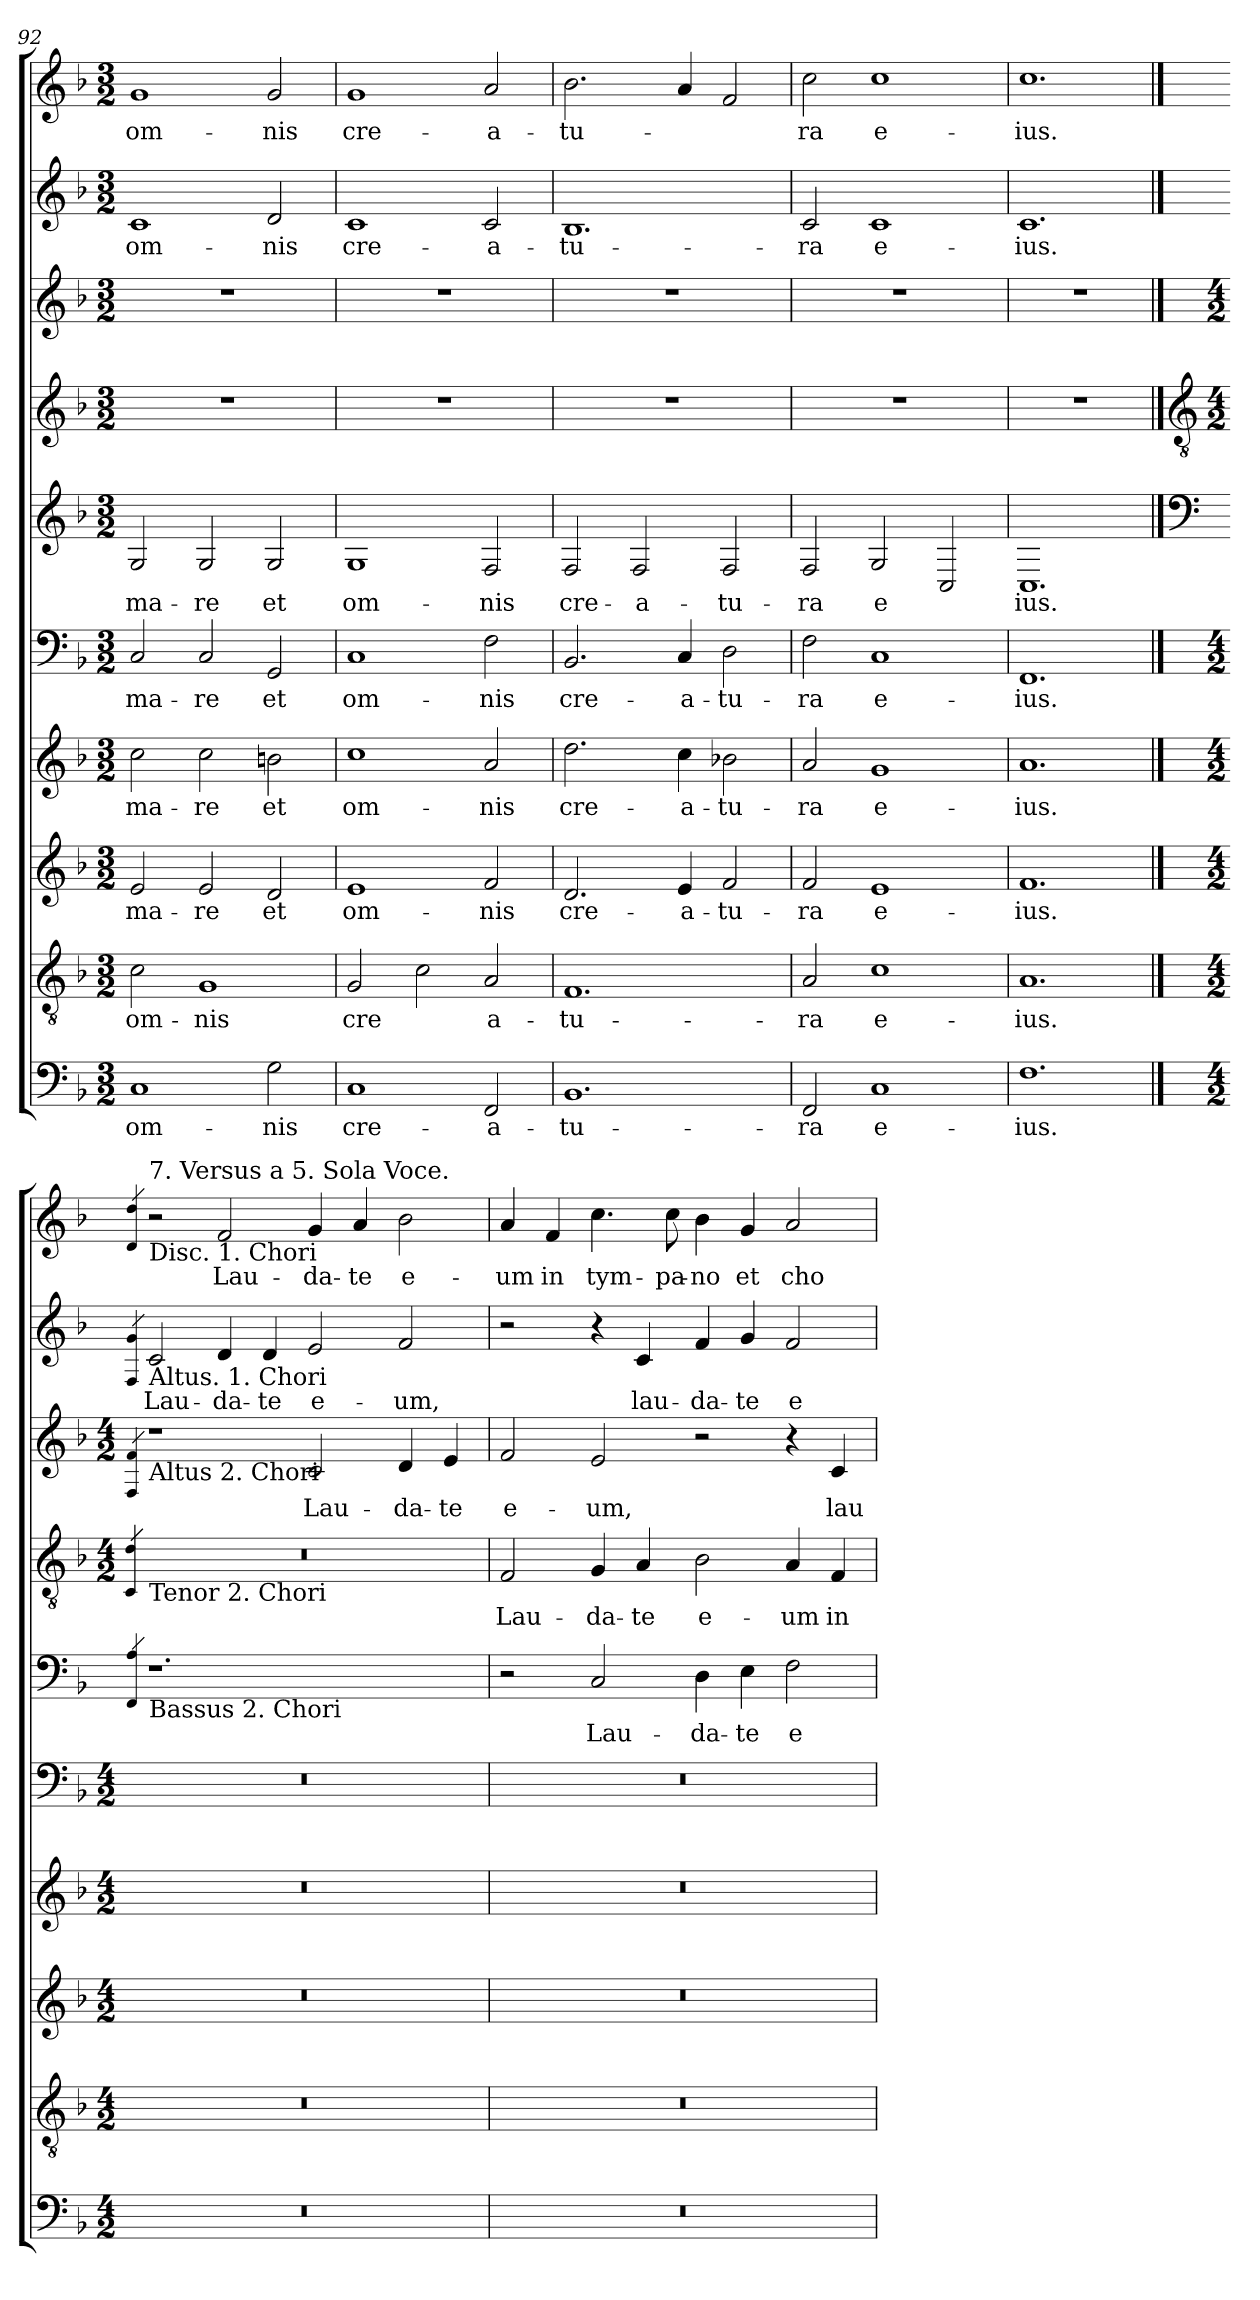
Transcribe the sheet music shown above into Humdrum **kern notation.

**kern	**text	**kern	**text	**kern	**text	**kern	**text	**kern	**text	**kern	**text	**kern	**text	**kern	**text	**kern	**text	**kern	**text
*part10	*part10	*part9	*part9	*part8	*part8	*part7	*part7	*part6	*part6	*part5	*part5	*part4	*part4	*part3	*part3	*part2	*part2	*part1	*part1
*staff10	*staff10	*staff9	*staff9	*staff8	*staff8	*staff7	*staff7	*staff6	*staff6	*staff5	*staff5	*staff4	*staff4	*staff3	*staff3	*staff2	*staff2	*staff1	*staff1
*clefF4	*	*clefGv2	*	*clefG2	*	*clefG2	*	*clefF4	*	*clefG2	*	*clefG2	*	*clefG2	*	*clefG2	*	*clefG2	*
*k[b-]	*	*k[b-]	*	*k[b-]	*	*k[b-]	*	*k[b-]	*	*k[b-]	*	*k[b-]	*	*k[b-]	*	*k[b-]	*	*k[b-]	*
*F:	*	*F:	*	*F:	*	*F:	*	*F:	*	*F:	*	*F:	*	*F:	*	*F:	*	*F:	*
*M3/2	*	*M3/2	*	*M3/2	*	*M3/2	*	*M3/2	*	*M3/2	*	*M3/2	*	*M3/2	*	*M3/2	*	*M3/2	*
=92	=92	=92	=92	=92	=92	=92	=92	=92	=92	=92	=92	=92	=92	=92	=92	=92	=92	=92	=92
!	!LO:LY:b	!	!LO:LY:b	!	!LO:LY:b	!	!LO:LY:b	!	!LO:LY:b	!	!LO:LY:b	!	!	!	!	!	!LO:LY:b	!	!LO:LY:b
1C	om-	2c\	om-	2e/	ma-	2cc\	ma-	2C/	ma-	2G/	ma-	1.r	.	1.r	.	1c	om-	1g	om-
!	!	!	!LO:LY:b	!	!LO:LY:b	!	!LO:LY:b	!	!LO:LY:b	!	!LO:LY:b	!	!	!	!	!	!	!	!
.	.	1G	-nis	2e/	-re	2cc\	-re	2C/	-re	2G/	-re	.	.	.	.	.	.	.	.
!	!LO:LY:b	!	!	!	!LO:LY:b	!	!LO:LY:b	!	!LO:LY:b	!	!LO:LY:b	!	!	!	!	!	!LO:LY:b	!	!LO:LY:b
2G\	-nis	.	.	2d/	et	2bn\	et	2GG/	et	2G/	et	.	.	.	.	2d/	-nis	2g/	-nis
=93	=93	=93	=93	=93	=93	=93	=93	=93	=93	=93	=93	=93	=93	=93	=93	=93	=93	=93	=93
!	!LO:LY:b	!	!LO:LY:b	!	!LO:LY:b	!	!LO:LY:b	!	!LO:LY:b	!	!LO:LY:b	!	!	!	!	!	!LO:LY:b	!	!LO:LY:b
1C	cre-	2G/	cre	1e	om-	1cc	om-	1C	om-	1G	om-	1.r	.	1.r	.	1c	cre-	1g	cre-
!	!	!	!LO:LY:b	!	!	!	!	!	!	!	!	!	!	!	!	!	!	!	!
.	.	2c\	­	.	.	.	.	.	.	.	.	.	.	.	.	.	.	.	.
!	!LO:LY:b	!	!LO:LY:b	!	!LO:LY:b	!	!LO:LY:b	!	!LO:LY:b	!	!LO:LY:b	!	!	!	!	!	!LO:LY:b	!	!LO:LY:b
2FF/	-a-	2A/	a-	2f/	-nis	2a/	-nis	2F\	-nis	2F/	-nis	.	.	.	.	2c/	-a-	2a/	-a-
=94	=94	=94	=94	=94	=94	=94	=94	=94	=94	=94	=94	=94	=94	=94	=94	=94	=94	=94	=94
!	!LO:LY:b	!	!LO:LY:b	!	!LO:LY:b	!	!LO:LY:b	!	!LO:LY:b	!	!LO:LY:b	!	!	!	!	!	!LO:LY:b	!	!LO:LY:b
1.BB-	-tu-	1.F	-tu-	2.d/	cre-	2.dd\	cre-	2.BB-/	cre-	2F/	cre-	1.r	.	1.r	.	1.B-	-tu-	2.b-\	-tu-
!	!	!	!	!	!	!	!	!	!	!	!LO:LY:b	!	!	!	!	!	!	!	!
.	.	.	.	.	.	.	.	.	.	2F/	-a-	.	.	.	.	.	.	.	.
!	!	!	!	!	!LO:LY:b	!	!LO:LY:b	!	!LO:LY:b	!	!	!	!	!	!	!	!	!	!
.	.	.	.	4e/	-a-	4cc\	-a-	4C/	-a-	.	.	.	.	.	.	.	.	4a/	.
!	!	!	!	!	!LO:LY:b	!	!LO:LY:b	!	!LO:LY:b	!	!LO:LY:b	!	!	!	!	!	!	!	!LO:LY:b
.	.	.	.	2f/	-tu-	2b-X\	-tu-	2D\	-tu-	2F/	-tu-	.	.	.	.	.	.	2f/	-­
=95	=95	=95	=95	=95	=95	=95	=95	=95	=95	=95	=95	=95	=95	=95	=95	=95	=95	=95	=95
!	!LO:LY:b	!	!LO:LY:b	!	!LO:LY:b	!	!LO:LY:b	!	!LO:LY:b	!	!LO:LY:b	!	!	!	!	!	!LO:LY:b	!	!LO:LY:b
2FF/	-ra	2A/	-ra	2f/	-ra	2a/	-ra	2F\	-ra	2F/	-ra	1.r	.	1.r	.	2c/	-ra	2cc\	ra
!	!LO:LY:b	!	!LO:LY:b	!	!LO:LY:b	!	!LO:LY:b	!	!LO:LY:b	!	!LO:LY:b	!	!	!	!	!	!LO:LY:b	!	!LO:LY:b
1C	e-	1c	e-	1e	e-	1g	e-	1C	e-	2G/	e	.	.	.	.	1c	e-	1cc	e-
!	!	!	!	!	!	!	!	!	!	!	!LO:LY:b	!	!	!	!	!	!	!	!
.	.	.	.	.	.	.	.	.	.	2C/	­	.	.	.	.	.	.	.	.
=96	=96	=96	=96	=96	=96	=96	=96	=96	=96	=96	=96	=96	=96	=96	=96	=96	=96	=96	=96
!	!LO:LY:b	!	!LO:LY:b	!	!LO:LY:b	!	!LO:LY:b	!	!LO:LY:b	!	!LO:LY:b	!	!	!	!	!	!LO:LY:b	!	!LO:LY:b
1.F	-ius.	1.A	-ius.	1.f	-ius.	1.a	-ius.	1.FF	-ius.	1.C	ius.	1.r	.	1.r	.	1.c	-ius.	1.cc	-ius.
!!LO:LB:g=z
==97	==97	==97	==97	==97	==97	==97	==97	==97	==97	==97	==97	==97	==97	==97	==97	==97	==97	==97	==97
*	*	*	*	*	*	*	*	*	*	*clefF4	*	*clefGv2	*	*	*	*	*	*	*
*M4/2	*	*M4/2	*	*M4/2	*	*M4/2	*	*M4/2	*	*	*	*M4/2	*	*M4/2	*	*	*	*	*
!	!	!	!	!	!	!	!	!	!	!	!	!	!	!	!	!	!	!LO:N:n=1:head=solid	!
!	!	!	!	!	!	!	!	!	!	!	!	!	!	!	!	!LO:N:n=1:head=solid	!	!LO:N:n=2:head=solid	!
!	!	!	!	!	!	!	!	!	!	!	!	!	!	!LO:N:n=1:head=solid	!	!LO:N:n=2:head=solid	!	!	!
!	!	!	!	!	!	!	!	!	!	!	!	!LO:N:n=1:head=solid	!	!LO:N:n=2:head=solid	!	!	!	!	!
!	!	!	!	!	!	!	!	!	!	!LO:N:n=1:head=solid	!	!LO:N:n=2:head=solid	!	!	!	!	!	!	!
!	!	!	!	!	!	!	!	!	!	!LO:N:n=2:head=solid	!	!	!	!	!	!	!	!	!
.	.	.	.	.	.	.	.	.	.	4qFF/ 4qA/	.	4qC/ 4qd/	.	4qF/ 4qf/	.	4qF/ 4qg/	.	4qd/ 4qdd/	.
!	!	!	!	!	!	!	!	!	!	!	!	!	!	!	!	!	!	!LO:TX:b:t=Disc. 1. Chori	!
!	!	!	!	!	!	!	!	!	!	!	!	!	!	!	!	!	!	!LO:TX:a:t=7. Versus a 5. Sola Voce.	!
!	!	!	!	!	!	!	!	!	!	!	!	!	!	!	!	!LO:TX:b:t=Altus. 1. Chori	!	!	!
!	!	!	!	!	!	!	!	!	!	!	!	!	!	!LO:TX:b:t=Altus 2. Chori	!	!	!	!	!
!	!	!	!	!	!	!	!	!	!	!	!	!LO:TX:b:t=Tenor 2. Chori	!	!	!	!	!	!	!
!	!	!	!	!	!	!	!	!	!	!LO:TX:b:t=Bassus 2. Chori	!	!	!	!	!	!	!	!	!
!	!	!	!	!	!	!	!	!	!	!	!	!	!	!	!	!	!LO:LY:b	!	!
0r	.	0r	.	0r	.	0r	.	0r	.	1.r	.	0r	.	1r	.	2c/	Lau-	2r	.
!	!	!	!	!	!	!	!	!	!	!	!	!	!	!	!	!	!LO:LY:b	!	!LO:LY:b
.	.	.	.	.	.	.	.	.	.	.	.	.	.	.	.	4d/	-da-	2f/	Lau-
!	!	!	!	!	!	!	!	!	!	!	!	!	!	!	!	!	!LO:LY:b	!	!
.	.	.	.	.	.	.	.	.	.	.	.	.	.	.	.	4d/	-te	.	.
!	!	!	!	!	!	!	!	!	!	!	!	!	!	!	!LO:LY:b	!	!LO:LY:b	!	!LO:LY:b
.	.	.	.	.	.	.	.	.	.	.	.	.	.	2c/	Lau-	2e/	e-	4g/	-da-
!	!	!	!	!	!	!	!	!	!	!	!	!	!	!	!	!	!	!	!LO:LY:b
.	.	.	.	.	.	.	.	.	.	.	.	.	.	.	.	.	.	4a/	-te
!	!	!	!	!	!	!	!	!	!	!	!	!	!	!	!LO:LY:b	!	!LO:LY:b	!	!LO:LY:b
.	.	.	.	.	.	.	.	.	.	2ryy	.	.	.	4d/	-da-	2f/	-um,	2b-\	e-
!	!	!	!	!	!	!	!	!	!	!	!	!	!	!	!LO:LY:b	!	!	!	!
.	.	.	.	.	.	.	.	.	.	.	.	.	.	4e/	-te	.	.	.	.
=98	=98	=98	=98	=98	=98	=98	=98	=98	=98	=98	=98	=98	=98	=98	=98	=98	=98	=98	=98
!	!	!	!	!	!	!	!	!	!	!	!	!	!LO:LY:b	!	!LO:LY:b	!	!	!	!LO:LY:b
0r	.	0r	.	0r	.	0r	.	0r	.	2r	.	2F/	Lau-	2f/	e-	2r	.	4a/	-um
!	!	!	!	!	!	!	!	!	!	!	!	!	!	!	!	!	!	!	!LO:LY:b
.	.	.	.	.	.	.	.	.	.	.	.	.	.	.	.	.	.	4f/	in
!	!	!	!	!	!	!	!	!	!	!	!LO:LY:b	!	!LO:LY:b	!	!LO:LY:b	!	!	!	!LO:LY:b
.	.	.	.	.	.	.	.	.	.	2C/	Lau-	4G/	-da-	2e/	-um,	4r	.	4.cc\	tym-
!	!	!	!	!	!	!	!	!	!	!	!	!	!LO:LY:b	!	!	!	!LO:LY:b	!	!
.	.	.	.	.	.	.	.	.	.	.	.	4A/	-te	.	.	4c/	lau-	.	.
!	!	!	!	!	!	!	!	!	!	!	!	!	!	!	!	!	!	!	!LO:LY:b
.	.	.	.	.	.	.	.	.	.	.	.	.	.	.	.	.	.	8cc\	-pa-
!	!	!	!	!	!	!	!	!	!	!	!LO:LY:b	!	!LO:LY:b	!	!	!	!LO:LY:b	!	!LO:LY:b
.	.	.	.	.	.	.	.	.	.	4D\	-da-	2B-\	e-	2r	.	4f/	-da-	4b-\	-no
!	!	!	!	!	!	!	!	!	!	!	!LO:LY:b	!	!	!	!	!	!LO:LY:b	!	!LO:LY:b
.	.	.	.	.	.	.	.	.	.	4E\	-te	.	.	.	.	4g/	-te	4g/	et
!	!	!	!	!	!	!	!	!	!	!	!LO:LY:b	!	!LO:LY:b	!	!	!	!LO:LY:b	!	!LO:LY:b
.	.	.	.	.	.	.	.	.	.	2F\	e-	4A/	-um	4r	.	2f/	e-	2a/	cho-
!	!	!	!	!	!	!	!	!	!	!	!	!	!LO:LY:b	!	!LO:LY:b	!	!	!	!
.	.	.	.	.	.	.	.	.	.	.	.	4F/	in	4c/	lau-	.	.	.	.
=	=	=	=	=	=	=	=	=	=	=	=	=	=	=	=	=	=	=	=
*-	*-	*-	*-	*-	*-	*-	*-	*-	*-	*-	*-	*-	*-	*-	*-	*-	*-	*-	*-
